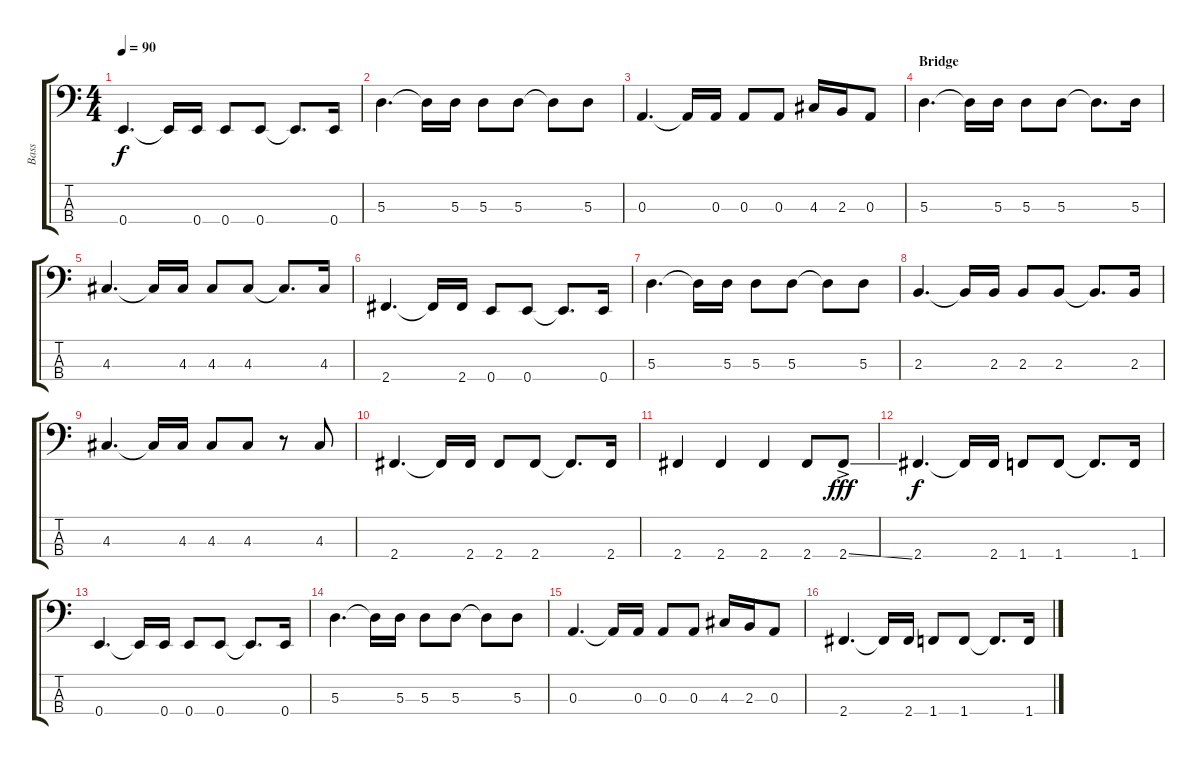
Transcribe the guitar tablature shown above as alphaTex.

\track ("Bass" "Bass") {instrument electricbasspick}
\staff {score tabs}
\tuning (G2 D2 A1 E1) {hide}
\ts (4 4)
\tempo 90
\clef f4
\ks c
0.4.4{d dy f} 0.4{t}.16 0.4.16 0.4.8 0.4.8 0.4{t}.8{d} 0.4.16 |
5.3.4{d} 5.3{t}.16 5.3.16 5.3.8 5.3.8 5.3{t}.8 5.3.8 |
0.3.4{d} 0.3{t}.16 0.3.16 0.3.8 0.3.8 4.3.16 2.3.16 0.3.8 |
\section ("" "Bridge")
5.3.4{d} 5.3{t}.16 5.3.16 5.3.8 5.3.8 5.3{t}.8{d} 5.3.16 |
4.3.4{d} 4.3{t}.16 4.3.16 4.3.8 4.3.8 4.3{t}.8{d} 4.3.16 |
2.4.4{d} 2.4{t}.16 2.4.16 0.4.8 0.4.8 0.4{t}.8{d} 0.4.16 |
5.3.4{d} 5.3{t}.16 5.3.16 5.3.8 5.3.8 5.3{t}.8 5.3.8 |
2.3.4{d} 2.3{t}.16 2.3.16 2.3.8 2.3.8 2.3{t}.8{d} 2.3.16 |
4.3.4{d} 4.3{t}.16 4.3.16 4.3.8 4.3.8 r.8 4.3.8 |
2.4.4{d} 2.4{t}.16 2.4.16 2.4.8 2.4.8 2.4{t}.8{d} 2.4.16 |
2.4.4 2.4.4 2.4.4 2.4.8 2.4{ss ac}.8{dy fff} |
2.4.4{d dy f} 2.4{t}.16 2.4.16 1.4.8 1.4.8 1.4{t}.8{d} 1.4.16 |
0.4.4{d} 0.4{t}.16 0.4.16 0.4.8 0.4.8 0.4{t}.8{d} 0.4.16 |
5.3.4{d} 5.3{t}.16 5.3.16 5.3.8 5.3.8 5.3{t}.8 5.3.8 |
0.3.4{d} 0.3{t}.16 0.3.16 0.3.8 0.3.8 4.3.16 2.3.16 0.3.8 |
2.4.4{d} 2.4{t}.16 2.4.16 1.4.8 1.4.8 1.4{t}.8{d} 1.4.16
